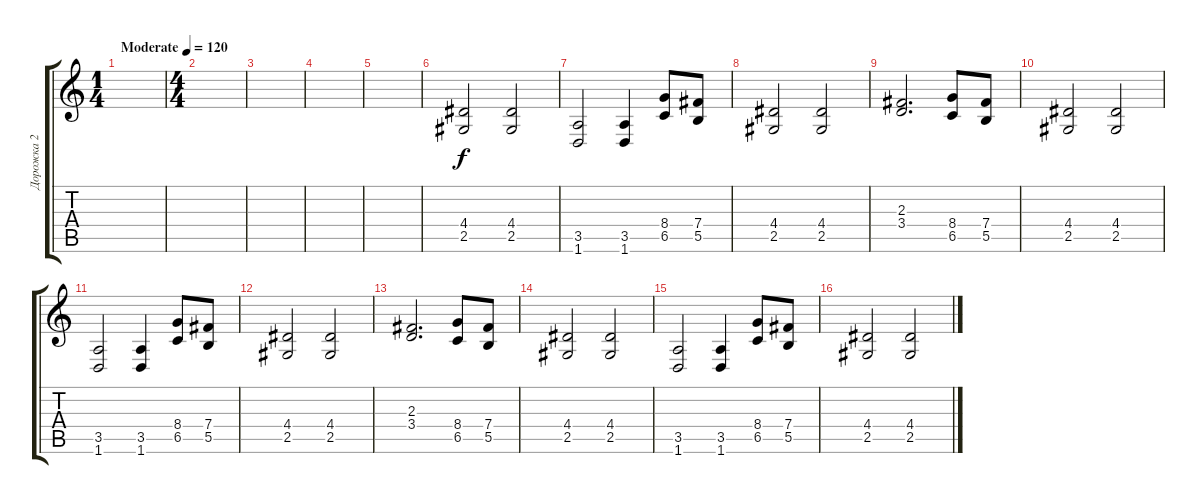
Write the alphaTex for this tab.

\track ("Дорожка 2" "Дорожка 2") {instrument distortionguitar}
\staff {score tabs}
\tuning (Db4 Ab3 E3 B2 Gb2 Db2) {hide}
\ts (1 4)
\tempo (120 "Moderate")
\clef g2
\ks c
|
\ts (4 4)
|
|
|
|
(4.4 2.5).2 (4.4 2.5).2 |
(3.5 1.6).2 (3.5 1.6).4 (8.4 6.5).8 (7.4 5.5).8 |
(4.4 2.5).2 (4.4 2.5).2 |
(2.3 3.4).2{d} (8.4 6.5).8 (7.4 5.5).8 |
(4.4 2.5).2 (4.4 2.5).2 |
(3.5 1.6).2 (3.5 1.6).4 (8.4 6.5).8 (7.4 5.5).8 |
(4.4 2.5).2 (4.4 2.5).2 |
(2.3 3.4).2{d} (8.4 6.5).8 (7.4 5.5).8 |
(4.4 2.5).2 (4.4 2.5).2 |
(3.5 1.6).2 (3.5 1.6).4 (8.4 6.5).8 (7.4 5.5).8 |
(4.4 2.5).2 (4.4 2.5).2
